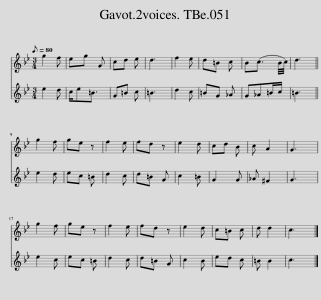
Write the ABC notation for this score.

X:1
%%score 1 2
L:1/8
Q:1/8=80
M:3/4
I:linebreak $
K:Bb
V:1 treble
V:2 treble
V:1
 g2 f | eg G | cd e | d3 | f2 e | %5
 d=B c | B(c3/2 B/4c/4) | d3 ||$ g2 f | ge z | %10
 f2 e | fd z | e2 d | cd B | c A2 | %15
 G3 |$ g2 f | ge z | f2 e | fd z | %20
 e2 d | c=B c | d d2 | c3 |] %24
V:2
 e2 d | c/e=B3/2 | G=B c | =B3 | d2 c | %5
 =BG _A | G_A=B/c/ | =B3 ||$ e2 d | ec =B | %10
 d2 c | d=B G | c2 =B | G2 G | _A ^F2 | %15
 G3 |$ e2 c | ec =B | d2 c | d=B G | %20
 c2 B | ed c | =B B2 | c3 |] %24
